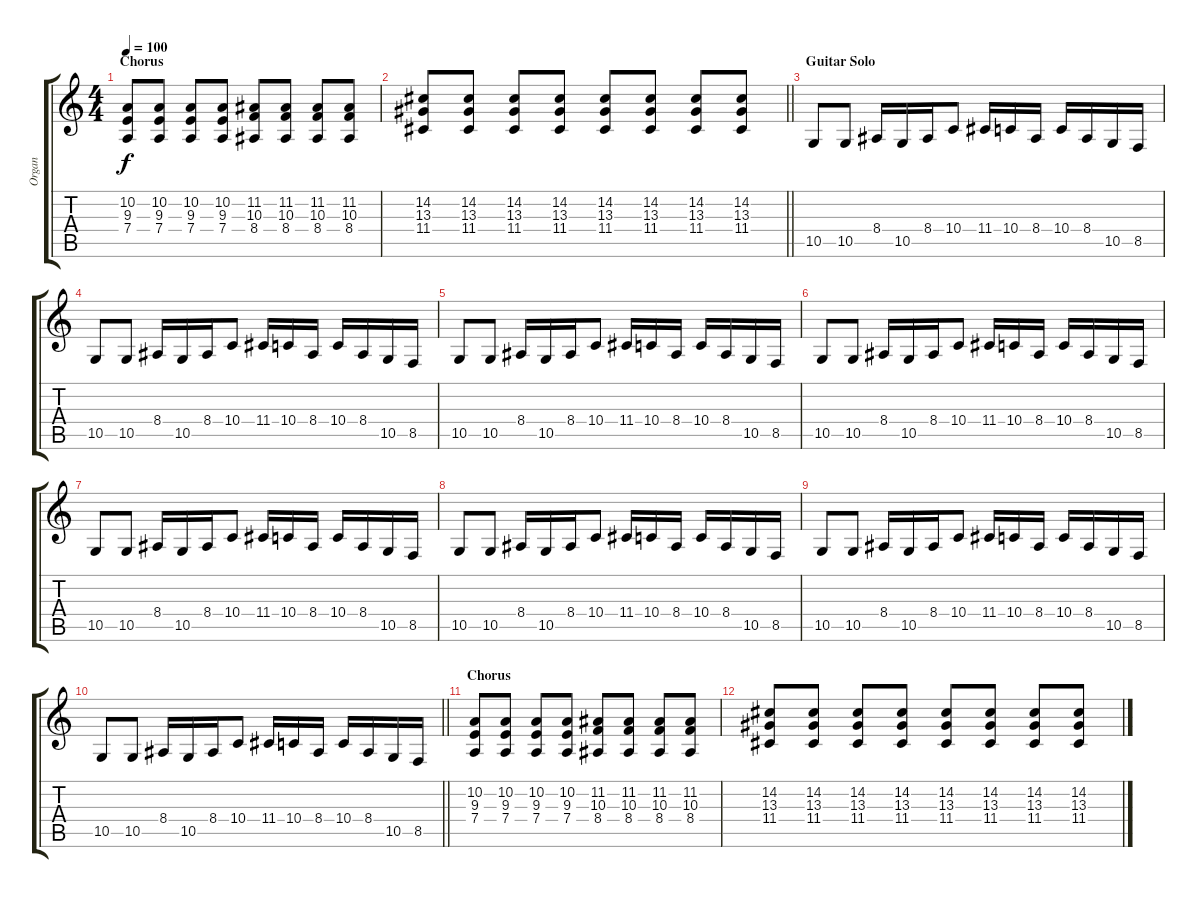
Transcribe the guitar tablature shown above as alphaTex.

\track ("Organ" "Organ") {instrument drawbarorgan}
\staff {score tabs}
\tuning (E4 B3 G3 D3 A2 E2) {hide}
\ts (4 4)
\section ("" "Chorus")
\tempo 100
\clef g2
\ks c
(10.2 9.3 7.4).8{dy f} (10.2 9.3 7.4).8 (10.2 9.3 7.4).8 (10.2 9.3 7.4).8 (11.2 10.3 8.4).8 (11.2 10.3 8.4).8 (11.2 10.3 8.4).8 (11.2 10.3 8.4).8 |
\barLineRight lightlight
(14.2 13.3 11.4).8 (14.2 13.3 11.4).8 (14.2 13.3 11.4).8 (14.2 13.3 11.4).8 (14.2 13.3 11.4).8 (14.2 13.3 11.4).8 (14.2 13.3 11.4).8 (14.2 13.3 11.4).8 |
\section ("" "Guitar Solo")
10.5.8 10.5.8 8.4.16 10.5.16 8.4.16 10.4.8 11.4.16 10.4.16 8.4.16 10.4.16 8.4.16 10.5.16 8.5.16 |
10.5.8 10.5.8 8.4.16 10.5.16 8.4.16 10.4.8 11.4.16 10.4.16 8.4.16 10.4.16 8.4.16 10.5.16 8.5.16 |
10.5.8 10.5.8 8.4.16 10.5.16 8.4.16 10.4.8 11.4.16 10.4.16 8.4.16 10.4.16 8.4.16 10.5.16 8.5.16 |
10.5.8 10.5.8 8.4.16 10.5.16 8.4.16 10.4.8 11.4.16 10.4.16 8.4.16 10.4.16 8.4.16 10.5.16 8.5.16 |
10.5.8 10.5.8 8.4.16 10.5.16 8.4.16 10.4.8 11.4.16 10.4.16 8.4.16 10.4.16 8.4.16 10.5.16 8.5.16 |
10.5.8 10.5.8 8.4.16 10.5.16 8.4.16 10.4.8 11.4.16 10.4.16 8.4.16 10.4.16 8.4.16 10.5.16 8.5.16 |
10.5.8 10.5.8 8.4.16 10.5.16 8.4.16 10.4.8 11.4.16 10.4.16 8.4.16 10.4.16 8.4.16 10.5.16 8.5.16 |
\barLineRight lightlight
10.5.8 10.5.8 8.4.16 10.5.16 8.4.16 10.4.8 11.4.16 10.4.16 8.4.16 10.4.16 8.4.16 10.5.16 8.5.16 |
\section ("" "Chorus")
(10.2 9.3 7.4).8 (10.2 9.3 7.4).8 (10.2 9.3 7.4).8 (10.2 9.3 7.4).8 (11.2 10.3 8.4).8 (11.2 10.3 8.4).8 (11.2 10.3 8.4).8 (11.2 10.3 8.4).8 |
(14.2 13.3 11.4).8 (14.2 13.3 11.4).8 (14.2 13.3 11.4).8 (14.2 13.3 11.4).8 (14.2 13.3 11.4).8 (14.2 13.3 11.4).8 (14.2 13.3 11.4).8 (14.2 13.3 11.4).8
